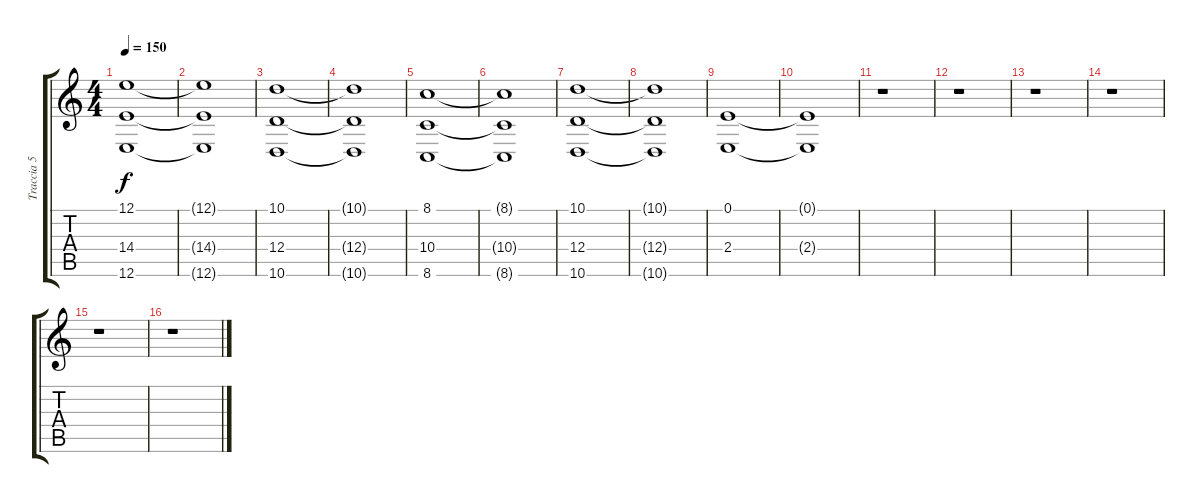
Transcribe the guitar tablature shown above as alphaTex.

\track ("Traccia 5" "Traccia 5") {instrument choiraahs}
\staff {score tabs}
\tuning (E4 B3 G3 D3 A2 E2) {hide}
\ts (4 4)
\tempo 150
\clef g2
\ks c
(12.1 14.4 12.6).1{dy f volume 9} |
(12.1{t} 14.4{t} 12.6{t}).1 |
(10.1 12.4 10.6).1 |
(10.1{t} 12.4{t} 10.6{t}).1 |
(8.1 10.4 8.6).1 |
(8.1{t} 10.4{t} 8.6{t}).1 |
(10.1 12.4 10.6).1 |
(10.1{t} 12.4{t} 10.6{t}).1 |
(0.1 2.4).1 |
(0.1{t} 2.4{t}).1 |
r.1 |
r.1 |
r.1 |
r.1 |
r.1 |
r.1
